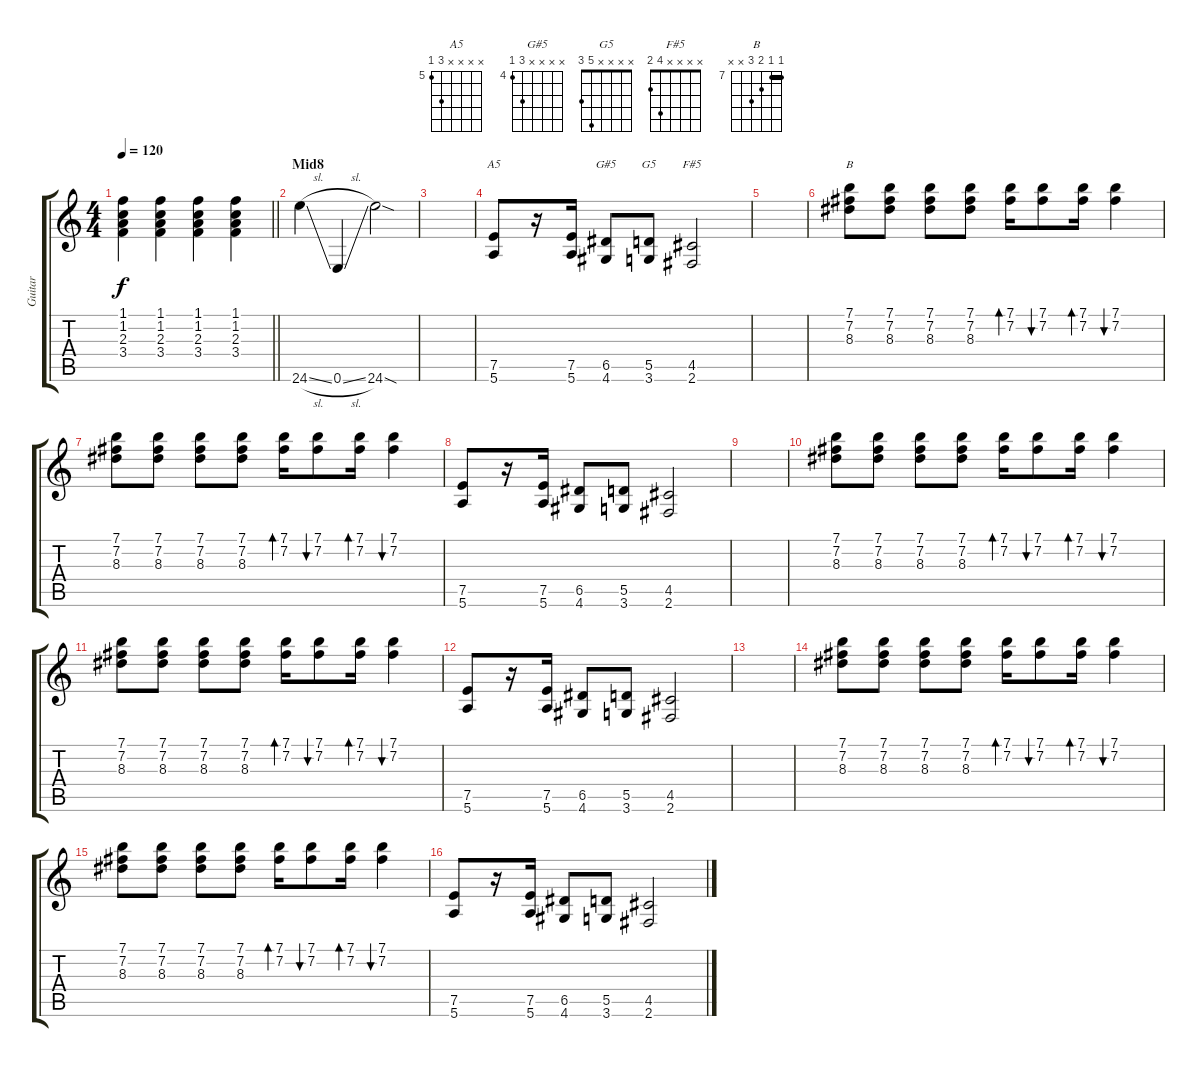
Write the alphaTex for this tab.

\track ("Guitar" "Guitar") {mute instrument distortionguitar}
\staff {score tabs}
\tuning (E4 B3 G3 D3 A2 E2) {hide}
\chord ("A5" x x x x 7 5) {firstfret 5}
\chord ("G#5" x x x x 6 4) {firstfret 4}
\chord ("G5" x x x x 5 3)
\chord ("F#5" x x x x 4 2)
\chord ("B" 7 7 8 9 x x) {firstfret 7 barre 7}
\ts (4 4)
\tempo 120
\clef g2
\barLineRight lightlight
\ks c
(1.1 1.2 2.3 3.4).4{dy f} (1.1 1.2 2.3 3.4).4 (1.1 1.2 2.3 3.4).4 (1.1 1.2 2.3 3.4).4 |
\section ("" "Mid8")
24.6{sl}.4 0.6{sl}.4 24.6{sod}.2 |
|
(7.5 5.6).8{ch "A5"} r.16 (7.5 5.6).16 (6.5 4.6).8{ch "G#5"} (5.5 3.6).8{ch "G5"} (4.5 2.6).2{ch "F#5"} |
|
(7.1 7.2 8.3).8{ch "B"} (7.1 7.2 8.3).8 (7.1 7.2 8.3).8 (7.1 7.2 8.3).8 (7.1 7.2).16{bd 30} (7.1 7.2).8{bu 30} (7.1 7.2).16{bd 30} (7.1 7.2).4{bu 30} |
(7.1 7.2 8.3).8 (7.1 7.2 8.3).8 (7.1 7.2 8.3).8 (7.1 7.2 8.3).8 (7.1 7.2).16{bd 30} (7.1 7.2).8{bu 30} (7.1 7.2).16{bd 30} (7.1 7.2).4{bu 30} |
(7.5 5.6).8 r.16 (7.5 5.6).16 (6.5 4.6).8 (5.5 3.6).8 (4.5 2.6).2 |
|
(7.1 7.2 8.3).8 (7.1 7.2 8.3).8 (7.1 7.2 8.3).8 (7.1 7.2 8.3).8 (7.1 7.2).16{bd 30} (7.1 7.2).8{bu 30} (7.1 7.2).16{bd 30} (7.1 7.2).4{bu 30} |
(7.1 7.2 8.3).8 (7.1 7.2 8.3).8 (7.1 7.2 8.3).8 (7.1 7.2 8.3).8 (7.1 7.2).16{bd 30} (7.1 7.2).8{bu 30} (7.1 7.2).16{bd 30} (7.1 7.2).4{bu 30} |
(7.5 5.6).8 r.16 (7.5 5.6).16 (6.5 4.6).8 (5.5 3.6).8 (4.5 2.6).2 |
|
(7.1 7.2 8.3).8 (7.1 7.2 8.3).8 (7.1 7.2 8.3).8 (7.1 7.2 8.3).8 (7.1 7.2).16{bd 30} (7.1 7.2).8{bu 30} (7.1 7.2).16{bd 30} (7.1 7.2).4{bu 30} |
(7.1 7.2 8.3).8 (7.1 7.2 8.3).8 (7.1 7.2 8.3).8 (7.1 7.2 8.3).8 (7.1 7.2).16{bd 30} (7.1 7.2).8{bu 30} (7.1 7.2).16{bd 30} (7.1 7.2).4{bu 30} |
(7.5 5.6).8 r.16 (7.5 5.6).16 (6.5 4.6).8 (5.5 3.6).8 (4.5 2.6).2
